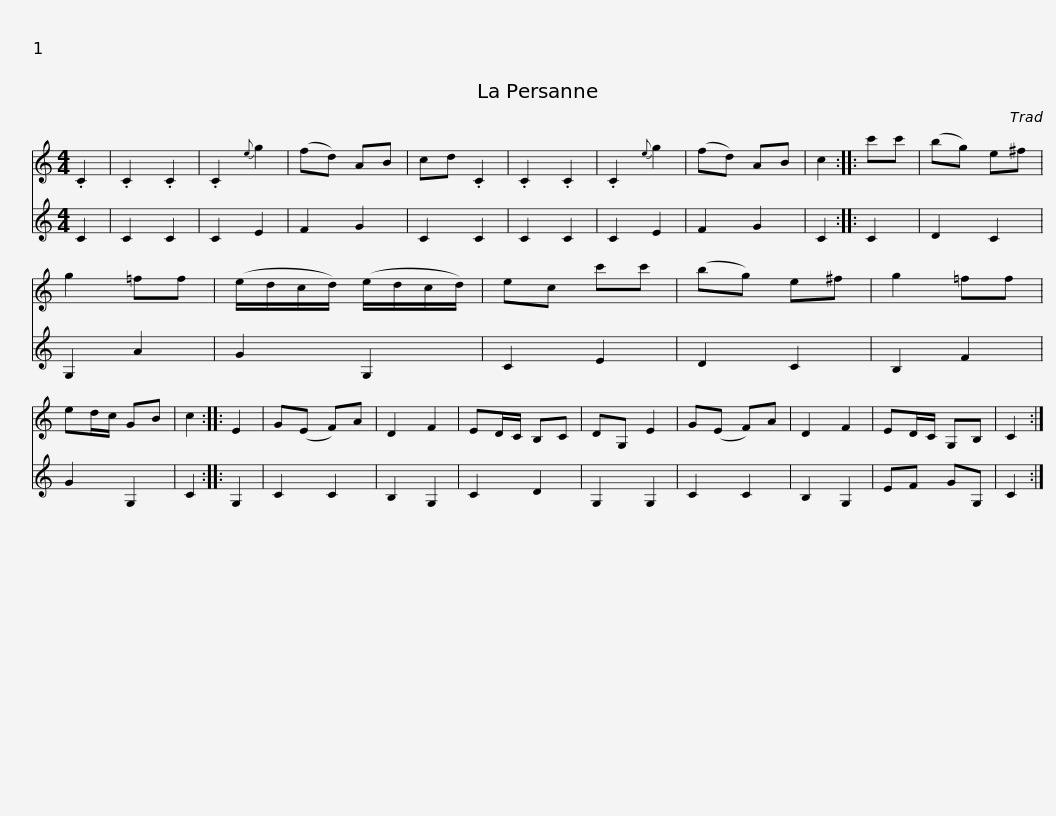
X:1
%%score 1 2
L:1/8
M:4/4
I:linebreak $
K:C
V:1 treble
V:2 treble
V:1
 .C2 | .C2 .C2 | .C2{e} g2 | (fd) AB | cd .C2 | %5
 .C2 .C2 | .C2{e} g2 | (fd) AB | c2 :: c'c' | %10
 (bg) e^f | g2 =ff |$ (e/d/c/d/) (e/d/c/d/) | ec c'c' | (bg) e^f | %15
 g2 =ff | ed/c/ GB | c2 :: E2 | G(E F)A | %20
 D2 F2 | ED/C/ B,C |$ DG, E2 | G(E F)A | D2 F2 | %25
 ED/C/ G,B, | C2 :| %27
V:2
 C2 | C2 C2 | C2 E2 | F2 G2 | C2 C2 | %5
 C2 C2 | C2 E2 | F2 G2 | C2 :: C2 | %10
 D2 C2 | G,2 A2 |$ G2 G,2 | C2 E2 | D2 C2 | %15
 B,2 F2 | G2 G,2 | C2 :: G,2 | C2 C2 | %20
 B,2 G,2 | C2 D2 |$ G,2 G,2 | C2 C2 | B,2 G,2 | %25
 EF GG, | C2 :| %27
